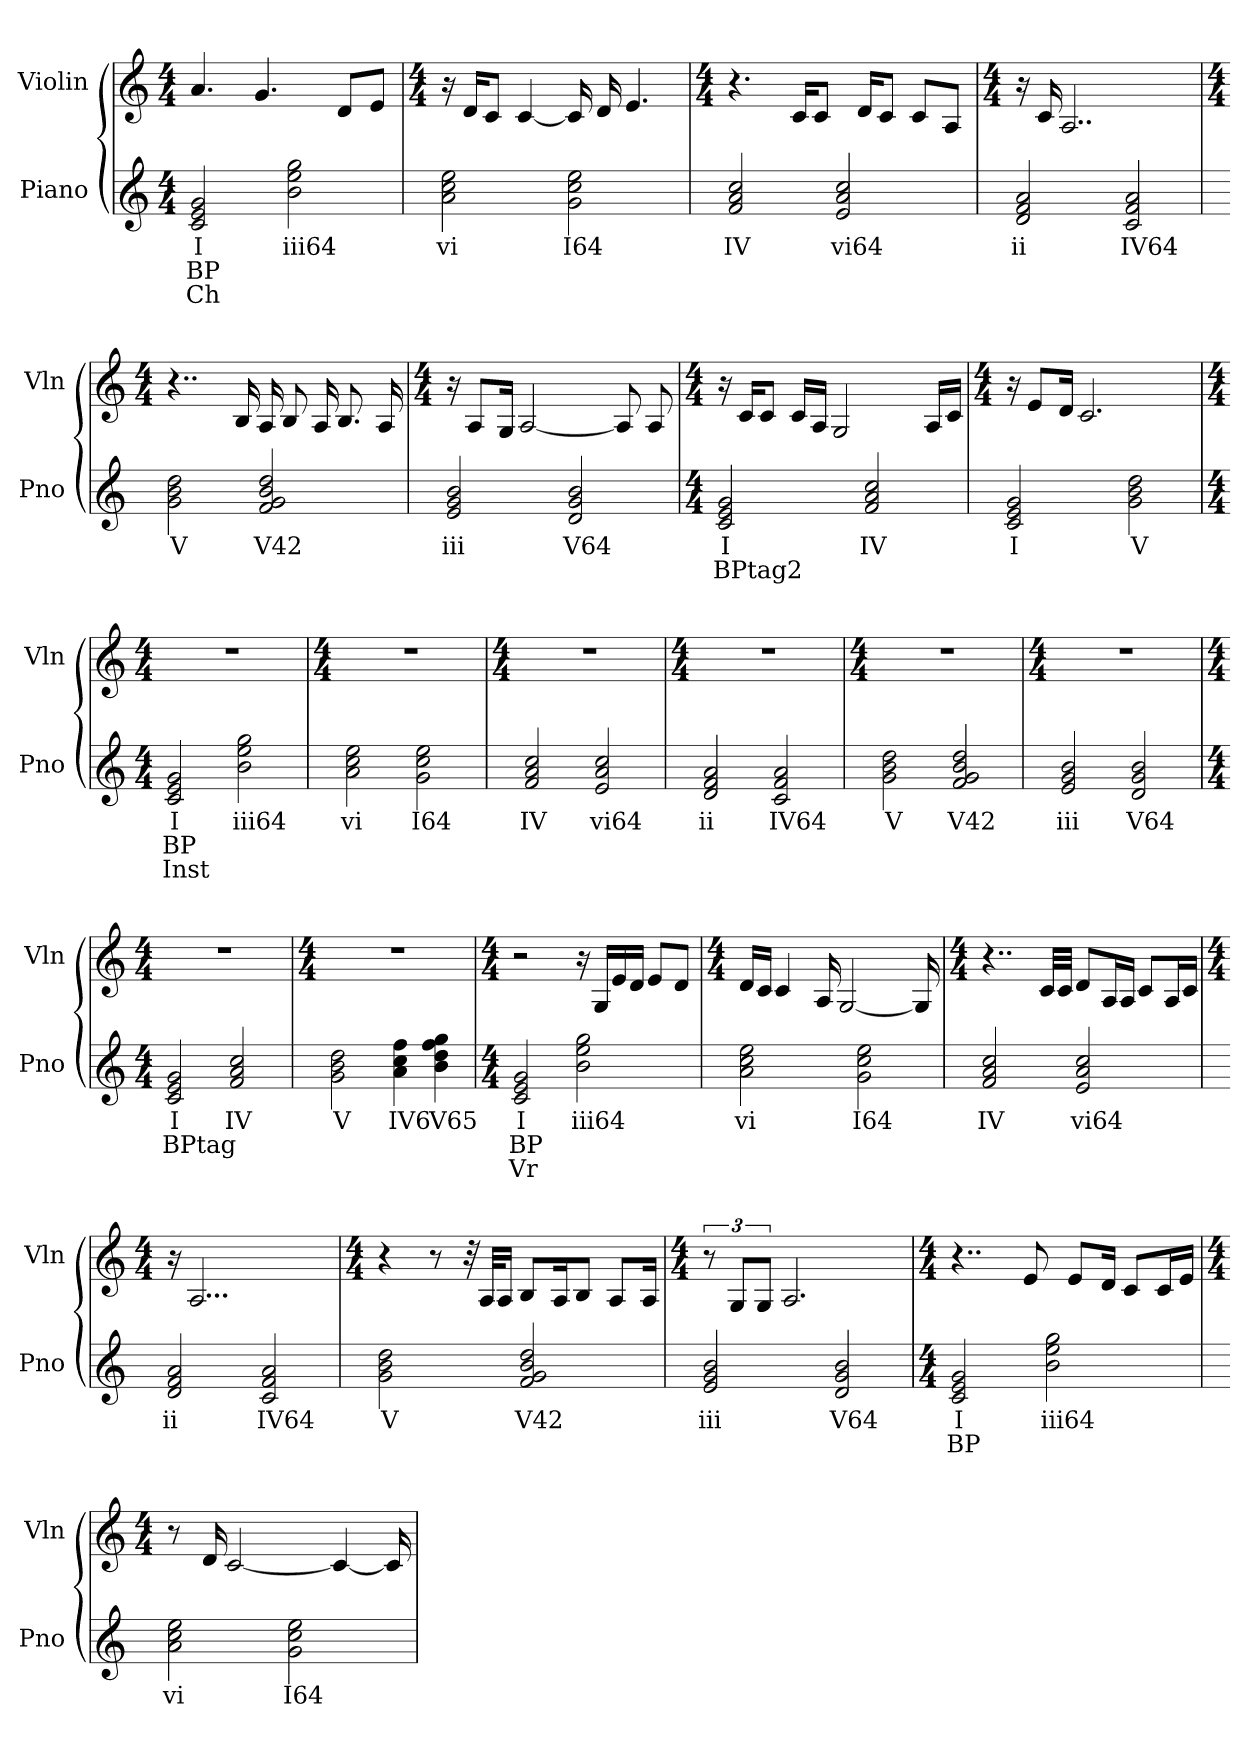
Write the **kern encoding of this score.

**kern	**text	**text	**text	**kern
*part2	*part2	*part2	*part2	*part1
*staff2	*staff2	*staff2	*staff2	*staff1
*I"Piano	*	*	*	*I"Violin
*I'Pno	*	*	*	*I'Vln
*k[]	*	*	*	*
*C:	*	*	*	*
*M4/4	*	*	*	*M4/4
=	=	=	=	=
2c 2e 2g	I	BP	Ch	4.a
.	.	.	.	4.g
2b 2ee 2gg	iii64	.	.	.
.	.	.	.	8dL
.	.	.	.	8eJ
=	=	=	=	=
*k[]	*	*	*	*
*C:	*	*	*	*
*	*	*	*	*M4/4
2a 2cc 2ee	vi	.	.	16r
.	.	.	.	16dKL
.	.	.	.	8cJ
.	.	.	.	[4c
2g 2cc 2ee	I64	.	.	16c]
.	.	.	.	16d
.	.	.	.	4.e
=	=	=	=	=
*k[]	*	*	*	*
*C:	*	*	*	*
*	*	*	*	*M4/4
2f 2a 2cc	IV	.	.	4.r
.	.	.	.	16cKL
.	.	.	.	8cJ
2e 2a 2cc	vi64	.	.	.
.	.	.	.	16dKL
.	.	.	.	8cJ
.	.	.	.	8cL
.	.	.	.	8AJ
=	=	=	=	=
*k[]	*	*	*	*
*C:	*	*	*	*
*	*	*	*	*M4/4
2d 2f 2a	ii	.	.	16r
.	.	.	.	16c
.	.	.	.	2..A
2c 2f 2a	IV64	.	.	.
=	=	=	=	=
*k[]	*	*	*	*
*C:	*	*	*	*
*	*	*	*	*M4/4
2g 2b 2dd	V	.	.	4..r
.	.	.	.	16B
2f 2g 2b 2dd	V42	.	.	16ALL
.	.	.	.	8B
.	.	.	.	16AJk
.	.	.	.	8.BL
.	.	.	.	16AJk
=	=	=	=	=
*k[]	*	*	*	*
*C:	*	*	*	*
*	*	*	*	*M4/4
2e 2g 2b	iii	.	.	16r
.	.	.	.	8AL
.	.	.	.	16GJk
.	.	.	.	[2A
2d 2g 2b	V64	.	.	.
.	.	.	.	8A]
.	.	.	.	8A
=	=	=	=	=
*k[]	*	*	*	*
*C:	*	*	*	*
*M4/4	*	*	*	*M4/4
2c 2e 2g	I	BPtag2	.	16r
.	.	.	.	16cKL
.	.	.	.	8cJ
.	.	.	.	16cLL
.	.	.	.	16AJJ
.	.	.	.	2G
2f 2a 2cc	IV	.	.	.
.	.	.	.	16ALL
.	.	.	.	16cJJ
=	=	=	=	=
*k[]	*	*	*	*
*C:	*	*	*	*
*	*	*	*	*M4/4
2c 2e 2g	I	.	.	16r
.	.	.	.	8eL
.	.	.	.	16dJk
.	.	.	.	2.c
2g 2b 2dd	V	.	.	.
=	=	=	=	=
*k[]	*	*	*	*
*C:	*	*	*	*
*M4/4	*	*	*	*M4/4
2c 2e 2g	I	BP	Inst	1r
2b 2ee 2gg	iii64	.	.	.
=	=	=	=	=
*k[]	*	*	*	*
*C:	*	*	*	*
*	*	*	*	*M4/4
2a 2cc 2ee	vi	.	.	1r
2g 2cc 2ee	I64	.	.	.
=	=	=	=	=
*k[]	*	*	*	*
*C:	*	*	*	*
*	*	*	*	*M4/4
2f 2a 2cc	IV	.	.	1r
2e 2a 2cc	vi64	.	.	.
=	=	=	=	=
*k[]	*	*	*	*
*C:	*	*	*	*
*	*	*	*	*M4/4
2d 2f 2a	ii	.	.	1r
2c 2f 2a	IV64	.	.	.
=	=	=	=	=
*k[]	*	*	*	*
*C:	*	*	*	*
*	*	*	*	*M4/4
2g 2b 2dd	V	.	.	1r
2f 2g 2b 2dd	V42	.	.	.
=	=	=	=	=
*k[]	*	*	*	*
*C:	*	*	*	*
*	*	*	*	*M4/4
2e 2g 2b	iii	.	.	1r
2d 2g 2b	V64	.	.	.
=	=	=	=	=
*k[]	*	*	*	*
*C:	*	*	*	*
*M4/4	*	*	*	*M4/4
2c 2e 2g	I	BPtag	.	1r
2f 2a 2cc	IV	.	.	.
=	=	=	=	=
*k[]	*	*	*	*
*C:	*	*	*	*
*	*	*	*	*M4/4
2g 2b 2dd	V	.	.	1r
4a 4cc 4ff	IV6	.	.	.
4b 4dd 4ff 4gg	V65	.	.	.
=	=	=	=	=
*k[]	*	*	*	*
*C:	*	*	*	*
*M4/4	*	*	*	*M4/4
2c 2e 2g	I	BP	Vr	2r
2b 2ee 2gg	iii64	.	.	16r
.	.	.	.	16GLL
.	.	.	.	16e
.	.	.	.	16dJJ
.	.	.	.	8eL
.	.	.	.	8dJ
=	=	=	=	=
*k[]	*	*	*	*
*C:	*	*	*	*
*	*	*	*	*M4/4
2a 2cc 2ee	vi	.	.	16dLL
.	.	.	.	16cJJ
.	.	.	.	4c
.	.	.	.	16A
.	.	.	.	[2G
2g 2cc 2ee	I64	.	.	.
.	.	.	.	16G]
=	=	=	=	=
*k[]	*	*	*	*
*C:	*	*	*	*
*	*	*	*	*M4/4
2f 2a 2cc	IV	.	.	4..r
.	.	.	.	32cLLL
.	.	.	.	32cJJJ
2e 2a 2cc	vi64	.	.	8dL
.	.	.	.	16AL
.	.	.	.	16AJJ
.	.	.	.	8cL
.	.	.	.	16AL
.	.	.	.	16cJJ
=	=	=	=	=
*k[]	*	*	*	*
*C:	*	*	*	*
*	*	*	*	*M4/4
2d 2f 2a	ii	.	.	16r
.	.	.	.	2...A
2c 2f 2a	IV64	.	.	.
=	=	=	=	=
*k[]	*	*	*	*
*C:	*	*	*	*
*	*	*	*	*M4/4
2g 2b 2dd	V	.	.	4r
.	.	.	.	8r
.	.	.	.	32r
.	.	.	.	32AKLL
.	.	.	.	16AJJ
2f 2g 2b 2dd	V42	.	.	8BL
.	.	.	.	16AK
.	.	.	.	8BJ
.	.	.	.	8AL
.	.	.	.	16AJk
=	=	=	=	=
*k[]	*	*	*	*
*C:	*	*	*	*
*	*	*	*	*M4/4
2e 2g 2b	iii	.	.	12r
.	.	.	.	12GL
.	.	.	.	12GJ
.	.	.	.	2.A
2d 2g 2b	V64	.	.	.
=	=	=	=	=
*k[]	*	*	*	*
*C:	*	*	*	*
*M4/4	*	*	*	*M4/4
2c 2e 2g	I	BP	.	4..r
.	.	.	.	8e
2b 2ee 2gg	iii64	.	.	.
.	.	.	.	8eL
.	.	.	.	16dJk
.	.	.	.	8cL
.	.	.	.	16cL
.	.	.	.	16eJJ
=	=	=	=	=
*k[]	*	*	*	*
*C:	*	*	*	*
*	*	*	*	*M4/4
2a 2cc 2ee	vi	.	.	8r
.	.	.	.	16d
.	.	.	.	[2c
2g 2cc 2ee	I64	.	.	.
.	.	.	.	4c_
.	.	.	.	16c]
=	=	=	=	=
*-	*-	*-	*-	*-
